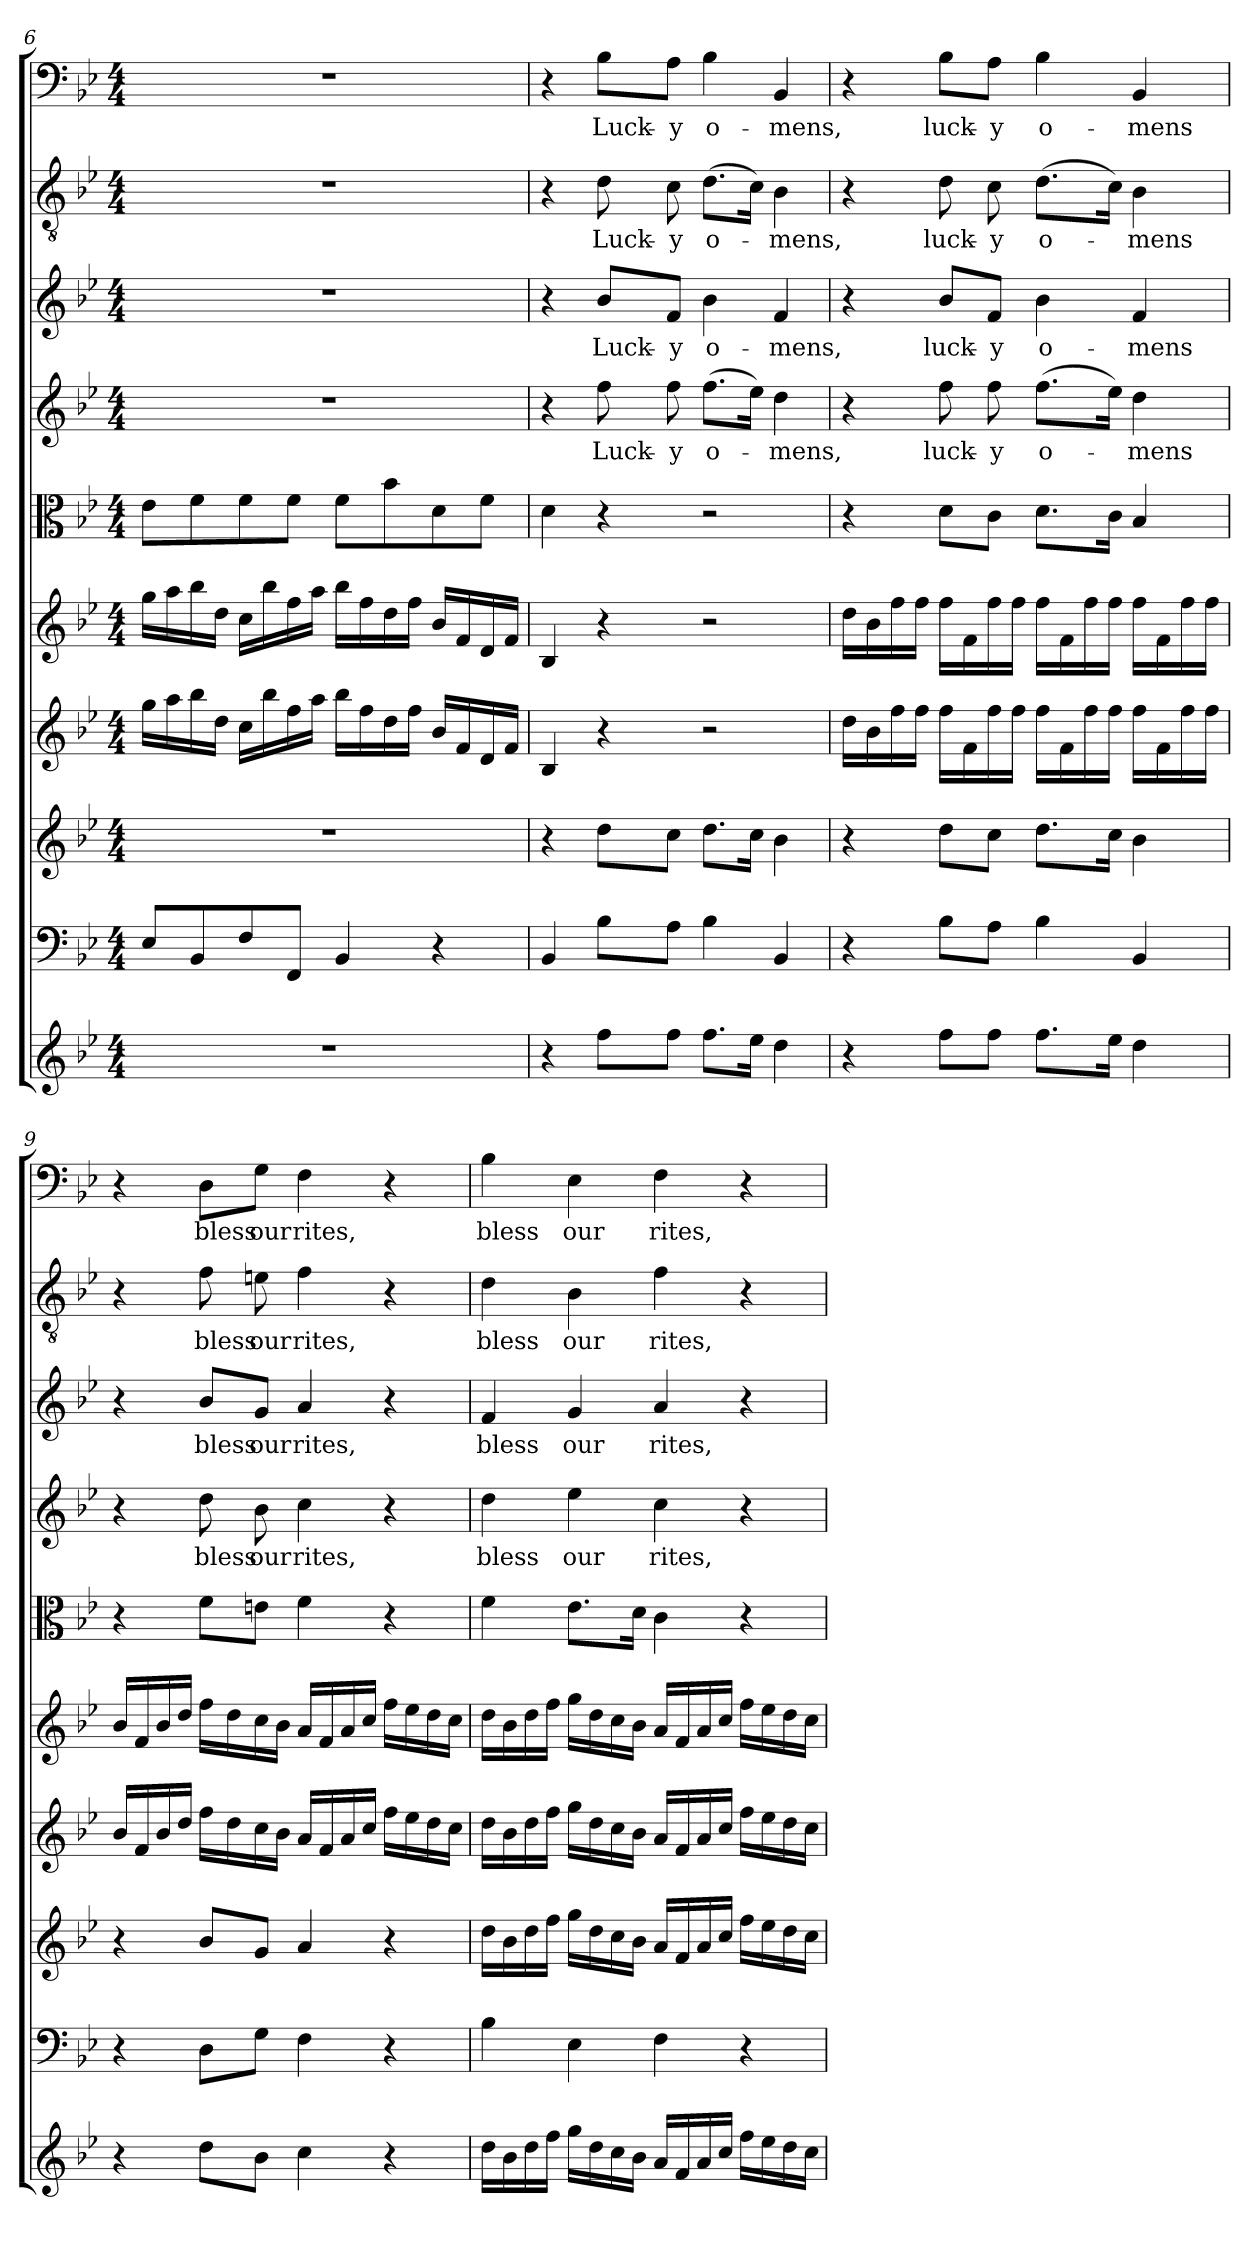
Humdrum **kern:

**kern	**kern	**kern	**kern	**kern	**kern	**kern	**text	**kern	**text	**kern	**text	**kern	**text
*part10	*part9	*part8	*part7	*part6	*part5	*part4	*part4	*part3	*part3	*part2	*part2	*part1	*part1
*staff10	*staff9	*staff8	*staff7	*staff6	*staff5	*staff4	*staff4	*staff3	*staff3	*staff2	*staff2	*staff1	*staff1
*clefG2	*clefF4	*clefG2	*clefG2	*clefG2	*clefC3	*clefG2	*	*clefG2	*	*clefGv2	*	*clefF4	*
*k[b-e-]	*k[b-e-]	*k[b-e-]	*k[b-e-]	*k[b-e-]	*k[b-e-]	*k[b-e-]	*	*k[b-e-]	*	*k[b-e-]	*	*k[b-e-]	*
*B-:	*B-:	*B-:	*B-:	*B-:	*B-:	*B-:	*	*B-:	*	*B-:	*	*B-:	*
*M4/4	*M4/4	*M4/4	*M4/4	*M4/4	*M4/4	*M4/4	*	*M4/4	*	*M4/4	*	*M4/4	*
=6	=6	=6	=6	=6	=6	=6	=6	=6	=6	=6	=6	=6	=6
1r	8E-/L	1r	16gg\LL	16gg\LL	8e-\L	1r	.	1r	.	1r	.	1r	.
.	.	.	16aa\	16aa\	.	.	.	.	.	.	.	.	.
.	8BB-/	.	16bb-\	16bb-\	8f\	.	.	.	.	.	.	.	.
.	.	.	16dd\JJ	16dd\JJ	.	.	.	.	.	.	.	.	.
.	8F/	.	16cc\LL	16cc\LL	8f\	.	.	.	.	.	.	.	.
.	.	.	16bb-\	16bb-\	.	.	.	.	.	.	.	.	.
.	8FF/J	.	16ff\	16ff\	8f\J	.	.	.	.	.	.	.	.
.	.	.	16aa\JJ	16aa\JJ	.	.	.	.	.	.	.	.	.
.	4BB-/	.	16bb-\LL	16bb-\LL	8f\L	.	.	.	.	.	.	.	.
.	.	.	16ff\	16ff\	.	.	.	.	.	.	.	.	.
.	.	.	16dd\	16dd\	8b-\	.	.	.	.	.	.	.	.
.	.	.	16ff\JJ	16ff\JJ	.	.	.	.	.	.	.	.	.
.	4r	.	16b-/LL	16b-/LL	8d\	.	.	.	.	.	.	.	.
.	.	.	16f/	16f/	.	.	.	.	.	.	.	.	.
.	.	.	16d/	16d/	8f\J	.	.	.	.	.	.	.	.
.	.	.	16f/JJ	16f/JJ	.	.	.	.	.	.	.	.	.
=7	=7	=7	=7	=7	=7	=7	=7	=7	=7	=7	=7	=7	=7
4r	4BB-/	4r	4B-/	4B-/	4d\	4r	.	4r	.	4r	.	4r	.
8ff\L	8B-\L	8dd\L	4r	4r	4r	8ff\	Luck-	8b-/L	Luck-	8d\	Luck-	8B-\L	Luck-
8ff\J	8A\J	8cc\J	.	.	.	8ff\	-y	8f/J	-y	8c\	-y	8A\J	-y
8.ff\L	4B-\	8.dd\L	2r	2r	2r	(8.ff\L	o-	4b-\	o-	(8.d\L	o-	4B-\	o-
16ee-\Jk	.	16cc\Jk	.	.	.	16ee-\Jk)	.	.	.	16c\Jk)	.	.	.
4dd\	4BB-/	4b-\	.	.	.	4dd\	-mens,	4f/	-mens,	4B-\	-mens,	4BB-/	-mens,
=8	=8	=8	=8	=8	=8	=8	=8	=8	=8	=8	=8	=8	=8
4r	4r	4r	16dd\LL	16dd\LL	4r	4r	.	4r	.	4r	.	4r	.
.	.	.	16b-\	16b-\	.	.	.	.	.	.	.	.	.
.	.	.	16ff\	16ff\	.	.	.	.	.	.	.	.	.
.	.	.	16ff\JJ	16ff\JJ	.	.	.	.	.	.	.	.	.
8ff\L	8B-\L	8dd\L	16ff\LL	16ff\LL	8d\L	8ff\	luck-	8b-/L	luck-	8d\	luck-	8B-\L	luck-
.	.	.	16f\	16f\	.	.	.	.	.	.	.	.	.
8ff\J	8A\J	8cc\J	16ff\	16ff\	8c\J	8ff\	-y	8f/J	-y	8c\	-y	8A\J	-y
.	.	.	16ff\JJ	16ff\JJ	.	.	.	.	.	.	.	.	.
8.ff\L	4B-\	8.dd\L	16ff\LL	16ff\LL	8.d\L	(8.ff\L	o-	4b-\	o-	(8.d\L	o-	4B-\	o-
.	.	.	16f\	16f\	.	.	.	.	.	.	.	.	.
.	.	.	16ff\	16ff\	.	.	.	.	.	.	.	.	.
16ee-\Jk	.	16cc\Jk	16ff\JJ	16ff\JJ	16c\Jk	16ee-\Jk)	.	.	.	16c\Jk)	.	.	.
4dd\	4BB-/	4b-\	16ff\LL	16ff\LL	4B-/	4dd\	-mens	4f/	-mens	4B-\	-mens	4BB-/	-mens
.	.	.	16f\	16f\	.	.	.	.	.	.	.	.	.
.	.	.	16ff\	16ff\	.	.	.	.	.	.	.	.	.
.	.	.	16ff\JJ	16ff\JJ	.	.	.	.	.	.	.	.	.
=9	=9	=9	=9	=9	=9	=9	=9	=9	=9	=9	=9	=9	=9
4r	4r	4r	16b-/LL	16b-/LL	4r	4r	.	4r	.	4r	.	4r	.
.	.	.	16f/	16f/	.	.	.	.	.	.	.	.	.
.	.	.	16b-/	16b-/	.	.	.	.	.	.	.	.	.
.	.	.	16dd/JJ	16dd/JJ	.	.	.	.	.	.	.	.	.
8dd\L	8D\L	8b-/L	16ff\LL	16ff\LL	8f\L	8dd\	bless	8b-/L	bless	8f\	bless	8D\L	bless
.	.	.	16dd\	16dd\	.	.	.	.	.	.	.	.	.
8b-\J	8G\J	8g/J	16cc\	16cc\	8en\J	8b-\	our	8g/J	our	8en\	our	8G\J	our
.	.	.	16b-\JJ	16b-\JJ	.	.	.	.	.	.	.	.	.
4cc\	4F\	4a/	16a/LL	16a/LL	4f\	4cc\	rites,	4a/	rites,	4f\	rites,	4F\	rites,
.	.	.	16f/	16f/	.	.	.	.	.	.	.	.	.
.	.	.	16a/	16a/	.	.	.	.	.	.	.	.	.
.	.	.	16cc/JJ	16cc/JJ	.	.	.	.	.	.	.	.	.
4r	4r	4r	16ff\LL	16ff\LL	4r	4r	.	4r	.	4r	.	4r	.
.	.	.	16ee-\	16ee-\	.	.	.	.	.	.	.	.	.
.	.	.	16dd\	16dd\	.	.	.	.	.	.	.	.	.
.	.	.	16cc\JJ	16cc\JJ	.	.	.	.	.	.	.	.	.
=10	=10	=10	=10	=10	=10	=10	=10	=10	=10	=10	=10	=10	=10
16dd\LL	4B-\	16dd\LL	16dd\LL	16dd\LL	4f\	4dd\	bless	4f/	bless	4d\	bless	4B-\	bless
16b-\	.	16b-\	16b-\	16b-\	.	.	.	.	.	.	.	.	.
16dd\	.	16dd\	16dd\	16dd\	.	.	.	.	.	.	.	.	.
16ff\JJ	.	16ff\JJ	16ff\JJ	16ff\JJ	.	.	.	.	.	.	.	.	.
16gg\LL	4E-\	16gg\LL	16gg\LL	16gg\LL	8.e-\L	4ee-\	our	4g/	our	4B-\	our	4E-\	our
16dd\	.	16dd\	16dd\	16dd\	.	.	.	.	.	.	.	.	.
16cc\	.	16cc\	16cc\	16cc\	.	.	.	.	.	.	.	.	.
16b-\JJ	.	16b-\JJ	16b-\JJ	16b-\JJ	16d\Jk	.	.	.	.	.	.	.	.
16a/LL	4F\	16a/LL	16a/LL	16a/LL	4c\	4cc\	rites,	4a/	rites,	4f\	rites,	4F\	rites,
16f/	.	16f/	16f/	16f/	.	.	.	.	.	.	.	.	.
16a/	.	16a/	16a/	16a/	.	.	.	.	.	.	.	.	.
16cc/JJ	.	16cc/JJ	16cc/JJ	16cc/JJ	.	.	.	.	.	.	.	.	.
16ff\LL	4r	16ff\LL	16ff\LL	16ff\LL	4r	4r	.	4r	.	4r	.	4r	.
16ee-\	.	16ee-\	16ee-\	16ee-\	.	.	.	.	.	.	.	.	.
16dd\	.	16dd\	16dd\	16dd\	.	.	.	.	.	.	.	.	.
16cc\JJ	.	16cc\JJ	16cc\JJ	16cc\JJ	.	.	.	.	.	.	.	.	.
=	=	=	=	=	=	=	=	=	=	=	=	=	=
*-	*-	*-	*-	*-	*-	*-	*-	*-	*-	*-	*-	*-	*-
